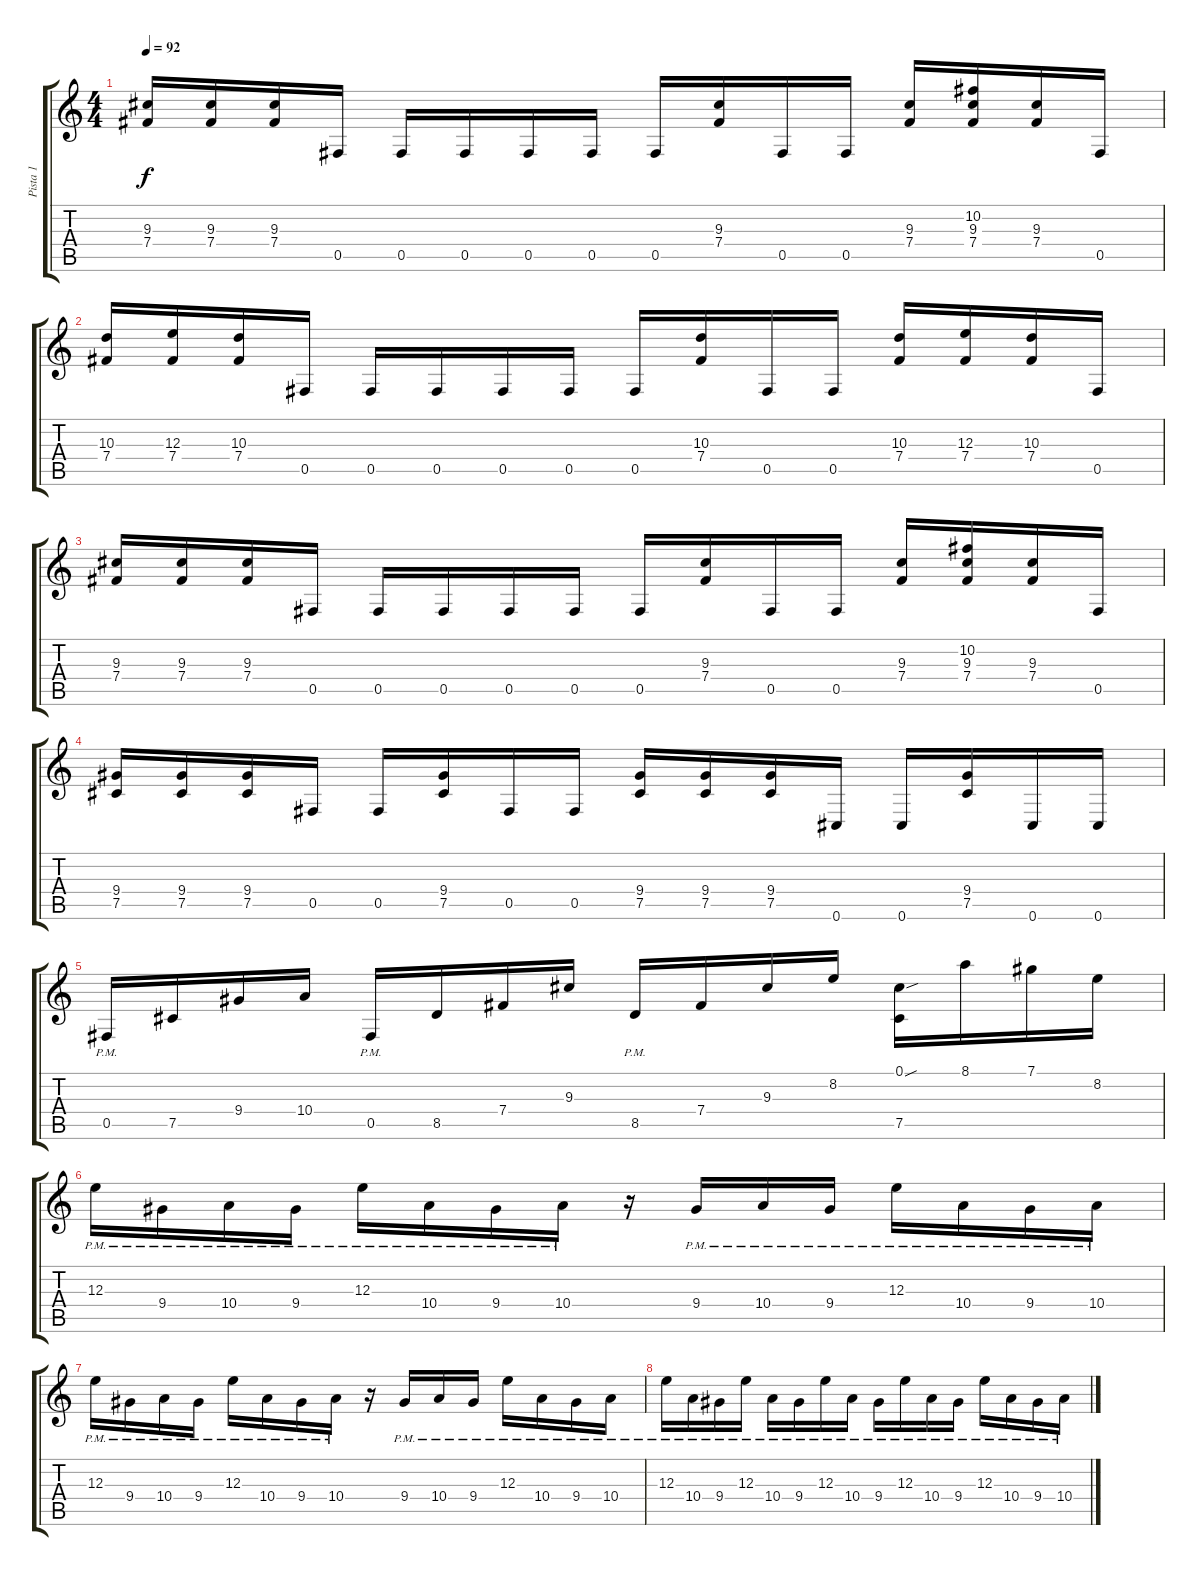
\track ("Pista 1" "Pista 1") {instrument distortionguitar}
\staff {score tabs}
\tuning (Db4 Ab3 E3 B2 Gb2 Db2) {hide}
\ts (4 4)
\tempo 92
\clef g2
\ks c
(9.3 7.4).16{dy f} (9.3 7.4).16 (9.3 7.4).16 0.5.16 0.5.16 0.5.16 0.5.16 0.5.16 0.5.16 (9.3 7.4).16 0.5.16 0.5.16 (9.3 7.4).16 (10.2 9.3 7.4).16 (9.3 7.4).16 0.5.16 |
(10.3 7.4).16 (12.3 7.4).16 (10.3 7.4).16 0.5.16 0.5.16 0.5.16 0.5.16 0.5.16 0.5.16 (10.3 7.4).16 0.5.16 0.5.16 (10.3 7.4).16 (12.3 7.4).16 (10.3 7.4).16 0.5.16 |
(9.3 7.4).16 (9.3 7.4).16 (9.3 7.4).16 0.5.16 0.5.16 0.5.16 0.5.16 0.5.16 0.5.16 (9.3 7.4).16 0.5.16 0.5.16 (9.3 7.4).16 (10.2 9.3 7.4).16 (9.3 7.4).16 0.5.16 |
(9.4 7.5).16 (9.4 7.5).16 (9.4 7.5).16 0.5.16 0.5.16 (9.4 7.5).16 0.5.16 0.5.16 (9.4 7.5).16 (9.4 7.5).16 (9.4 7.5).16 0.6.16 0.6.16 (9.4 7.5).16 0.6.16 0.6.16 |
0.5{pm}.16{instrument electricguitarclean} 7.5.16 9.4.16 10.4.16 0.5{pm}.16 8.5.16 7.4.16 9.3.16 8.5{pm}.16 7.4.16 9.3.16 8.2.16 (0.1{sou} 7.5).16 8.1.16 7.1.16 8.2.16 |
12.3{pm}.16{instrument distortionguitar} 9.4{pm}.16 10.4{pm}.16 9.4{pm}.16 12.3{pm}.16 10.4{pm}.16 9.4{pm}.16 10.4{pm}.16 r.16 9.4{pm}.16 10.4{pm}.16 9.4{pm}.16 12.3{pm}.16 10.4{pm}.16 9.4{pm}.16 10.4{pm}.16 |
12.3{pm}.16{instrument distortionguitar} 9.4{pm}.16 10.4{pm}.16 9.4{pm}.16 12.3{pm}.16 10.4{pm}.16 9.4{pm}.16 10.4{pm}.16 r.16 9.4{pm}.16 10.4{pm}.16 9.4{pm}.16 12.3{pm}.16 10.4{pm}.16 9.4{pm}.16 10.4{pm}.16 |
12.3{pm}.16 10.4{pm}.16 9.4{pm}.16 12.3{pm}.16 10.4{pm}.16 9.4{pm}.16 12.3{pm}.16 10.4{pm}.16 9.4{pm}.16 12.3{pm}.16 10.4{pm}.16 9.4{pm}.16 12.3{pm}.16 10.4{pm}.16 9.4{pm}.16 10.4{pm}.16
